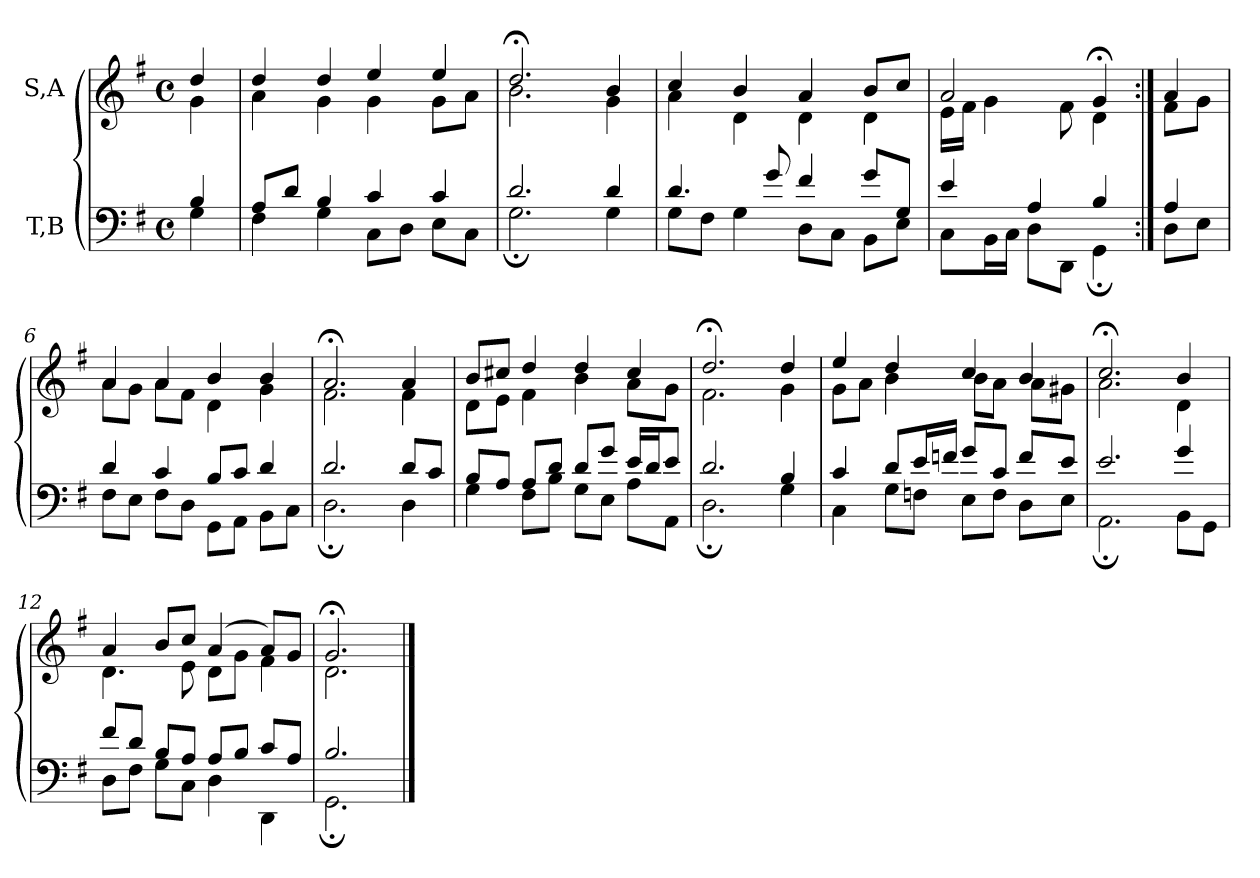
**kern	**kern
*part2	*part1
*staff2	*staff1
*I"T,B	*I"S,A
*clefF4	*clefG2
*k[f#]	*k[f#]
*M4/4	*M4/4
*met(c)	*met(c)
=	=
*^	*^
4B	4G	4dd	4g
=1	=1	=1	=1
8AL	4F#	4dd	4a
8dJ	.	.	.
4B	4G	4dd	4g
4c	8CL	4ee	4g
.	8DJ	.	.
4c	8EL	4ee	8gL
.	8CJ	.	8aJ
=2	=2	=2	=2
2.d	2.G;	2.dd;<	2.b
4d	4G	4b	4g
=3	=3	=3	=3
4.d	8GL	4cc	4a
.	8F#J	.	.
.	4G	4b	4d
8g	.	.	.
4f#	8DL	4a	4d
.	8CJ	.	.
8gL	8BBL	8bL	4d
8GJ	8EJ	8ccJ	.
=1339	=1339	=1339	=1339
4e	8CL	2a	16eLL
.	.	.	16f#JJ
.	16BBL	.	4g
.	16CJJ	.	.
4A	8DL	.	.
.	8DDJ	.	8f#
4B	4GG;	4g;<	4d
=1340:|!	=1340:|!	=1340:|!	=1340:|!
4A	8DL	4a	8f#L
.	8EJ	.	8gJ
=6	=6	=6	=6
4d	8F#L	4a	8aL
.	8EJ	.	8gJ
4c	8F#L	4a	8aL
.	8DJ	.	8f#J
8BL	8GGL	4b	4d
8cJ	8AAJ	.	.
4d	8BBL	4b	4g
.	8CJ	.	.
=7	=7	=7	=7
2.d	2.D;	2.a;<	2.f#
8dL	4D	4a	4f#
8cJ	.	.	.
=8	=8	=8	=8
8BL	4G	8bL	8dL
8AJ	.	8cc#XJ	8eJ
8AL	8F#L	4dd	4f#
8dJ	8BJ	.	.
8dL	8GL	4dd	4b
8gJ	8EJ	.	.
16eLL	8AL	4cc#	8aL
16dJ	.	.	.
8eJ	8AAJ	.	8gJ
=9	=9	=9	=9
2.d	2.D;	2.dd;<	2.f#
4B	4G	4dd	4g
=10	=10	=10	=10
4c	4C	4ee	8gL
.	.	.	8aJ
8dL	8GL	4dd	4b
16eL	8FnJ	.	.
16fnJJ	.	.	.
8gL	8EL	4cc	8bL
8cJ	8FJ	.	8aJ
8fL	8DL	4b	8aL
8eJ	8EJ	.	8g#XJ
=11	=11	=11	=11
2.e	2.AA;	2.cc;<	2.a
4g	8BBL	4b	4d
.	8GGJ	.	.
=12	=12	=12	=12
8f#L	8DL	4a	4.d
8dJ	8F#J	.	.
8BL	8GL	8bL	.
8AJ	8CJ	8ccJ	8e
8AL	4D	(>4a	8dL
8BJ	.	.	8gJ
8cL	4DD	8aL)	4f#
8AJ	.	8gJ	.
=1348	=1348	=1348	=1348
2.B	2.GG;	2.g;<	2.d
*v	*v	*	*
*	*v	*v
==	==
*-	*-
